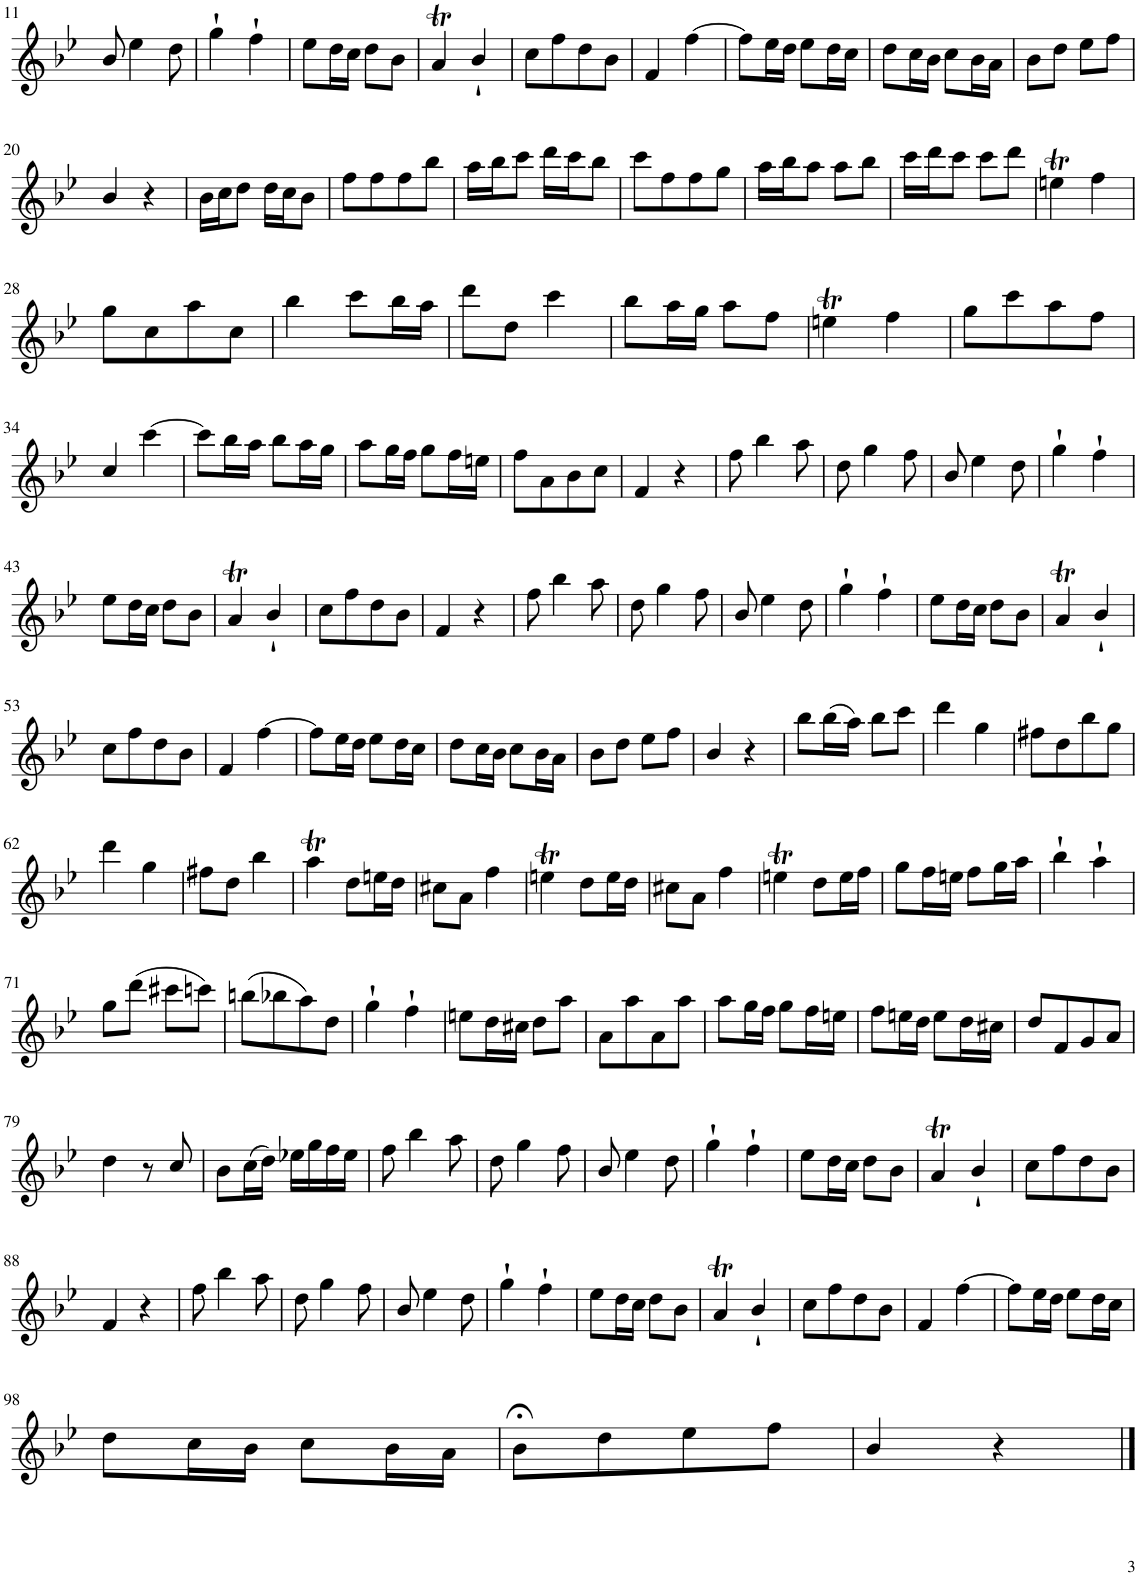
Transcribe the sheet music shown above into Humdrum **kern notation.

**kern
*part1
*staff1
*I"Altblockflöte
*I'A.bfl.
!!LO:PB:g=z
*clefG2
*k[b-e-]
*M2/4
=11
8b-/
4ee-\
8dd\
=12
4gg`\
4ff`\
=13
8ee-\L
16dd\L
16cc\JJ
8dd\L
8b-\J
=14
4at/
4b-`/
=15
8cc\L
8ff\
8dd\
8b-\J
=16
4f/
[4ff\
=17
8ff\L]
16ee-\L
16dd\JJ
8ee-\L
16dd\L
16cc\JJ
=18
8dd\L
16cc\L
16b-\JJ
8cc\L
16b-\L
16a\JJ
=19
8b-\L
8dd\J
8ee-\L
8ff\J
!!LO:LB:g=z
=20
4b-/
4r
=21
16b-\LL
16cc\J
8dd\J
16dd\LL
16cc\J
8b-\J
=22
8ff\L
8ff\
8ff\
8bb-\J
=23
16aa\LL
16bb-\J
8ccc\J
16ddd\LL
16ccc\J
8bb-\J
=24
8ccc\L
8ff\
8ff\
8gg\J
=25
16aa\LL
16bb-\J
8aa\J
8aa\L
8bb-\J
=26
16ccc\LL
16ddd\J
8ccc\J
8ccc\L
8ddd\J
=27
4eent\
4ff\
!!LO:LB:g=z
=28
8gg\L
8cc\
8aa\
8cc\J
=29
4bb-\
8ccc\L
16bb-\L
16aa\JJ
=30
8ddd\L
8dd\J
4ccc\
=31
8bb-\L
16aa\L
16gg\JJ
8aa\L
8ff\J
=32
4eent\
4ff\
=33
8gg\L
8ccc\
8aa\
8ff\J
!!LO:LB:g=z
=34
4cc/
[4ccc\
=35
8ccc\L]
16bb-\L
16aa\JJ
8bb-\L
16aa\L
16gg\JJ
=36
8aa\L
16gg\L
16ff\JJ
8gg\L
16ff\L
16een\JJ
=37
8ff\L
8a\
8b-\
8cc\J
=38
4f/
4r
=39
8ff\
4bb-\
8aa\
=40
8dd\
4gg\
8ff\
=41
8b-/
4ee-\
8dd\
=42
4gg`\
4ff`\
!!LO:LB:g=z
=43
8ee-\L
16dd\L
16cc\JJ
8dd\L
8b-\J
=44
4at/
4b-`/
=45
8cc\L
8ff\
8dd\
8b-\J
=46
4f/
4r
=47
8ff\
4bb-\
8aa\
=48
8dd\
4gg\
8ff\
=49
8b-/
4ee-\
8dd\
=50
4gg`\
4ff`\
=51
8ee-\L
16dd\L
16cc\JJ
8dd\L
8b-\J
=52
4at/
4b-`/
!!LO:LB:g=z
=53
8cc\L
8ff\
8dd\
8b-\J
=54
4f/
[4ff\
=55
8ff\L]
16ee-\L
16dd\JJ
8ee-\L
16dd\L
16cc\JJ
=56
8dd\L
16cc\L
16b-\JJ
8cc\L
16b-\L
16a\JJ
=57
8b-\L
8dd\J
8ee-\L
8ff\J
=58
4b-/
4r
=59
8bb-\L
(16bb-\L
16aa\JJ)
8bb-\L
8ccc\J
=60
4ddd\
4gg\
=61
8ff#X\L
8dd\
8bb-\
8gg\J
!!LO:LB:g=z
=62
4ddd\
4gg\
=63
8ff#X\L
8dd\J
4bb-\
=64
4aat\
8dd\L
16een\L
16dd\JJ
=65
8cc#X\L
8a\J
4ff\
=66
4eent\
8dd\L
16ee\L
16dd\JJ
=67
8cc#X\L
8a\J
4ff\
=68
4eent\
8dd\L
16ee\L
16ff\JJ
=69
8gg\L
16ff\L
16een\JJ
8ff\L
16gg\L
16aa\JJ
=70
4bb-`\
4aa`\
!!LO:LB:g=z
=71
8gg\L
(8ddd\J
8ccc#X\L
8cccn\J)
=72
(8bbn\L
8bb-X\
8aa\)
8dd\J
=73
4gg`\
4ff`\
=74
8een\L
16dd\L
16cc#X\JJ
8dd\L
8aa\J
=75
8a\L
8aa\
8a\
8aa\J
=76
8aa\L
16gg\L
16ff\JJ
8gg\L
16ff\L
16een\JJ
=77
8ff\L
16een\L
16dd\JJ
8ee\L
16dd\L
16cc#X\JJ
=78
8dd/L
8f/
8g/
8a/J
!!LO:LB:g=z
=79
4dd\
8r
8cc/
=80
8b-\L
(16cc\L
16dd\JJ)
16ee-X\LL
16gg\
16ff\
16ee-\JJ
=81
8ff\
4bb-\
8aa\
=82
8dd\
4gg\
8ff\
=83
8b-/
4ee-\
8dd\
=84
4gg`\
4ff`\
=85
8ee-\L
16dd\L
16cc\JJ
8dd\L
8b-\J
=86
4at/
4b-`/
=87
8cc\L
8ff\
8dd\
8b-\J
!!LO:LB:g=z
=88
4f/
4r
=89
8ff\
4bb-\
8aa\
=90
8dd\
4gg\
8ff\
=91
8b-/
4ee-\
8dd\
=92
4gg`\
4ff`\
=93
8ee-\L
16dd\L
16cc\JJ
8dd\L
8b-\J
=94
4at/
4b-`/
=95
8cc\L
8ff\
8dd\
8b-\J
=96
4f/
[4ff\
=97
8ff\L]
16ee-\L
16dd\JJ
8ee-\L
16dd\L
16cc\JJ
!!LO:LB:g=z
=98
8dd\L
16cc\L
16b-\JJ
8cc\L
16b-\L
16a\JJ
=99
8b-;<\L
8dd\
8ee-\
8ff\J
=100
4b-/
4r
==
*-
